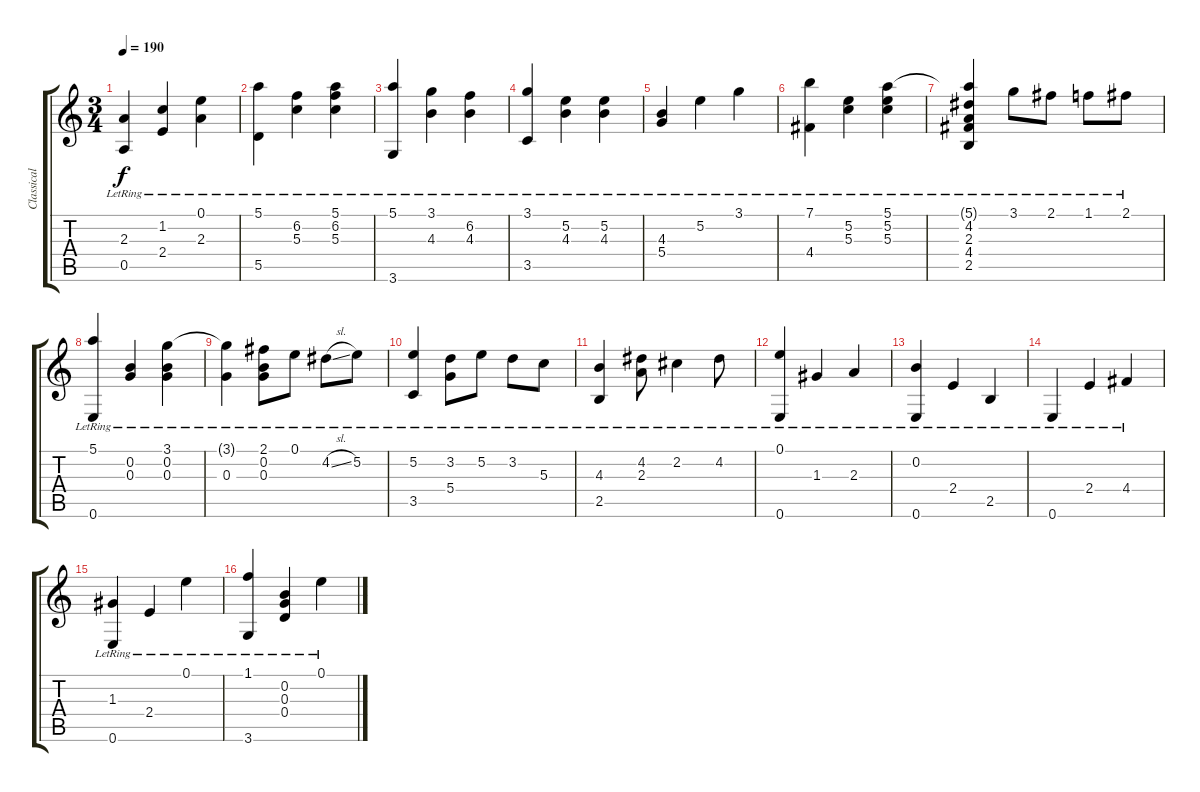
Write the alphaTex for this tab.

\track ("Classical Guitar" "Classical ") {instrument acousticguitarnylon}
\staff {score tabs}
\tuning (E4 B3 G3 D3 A2 E2) {hide}
\ts (3 4)
\tempo 190
\clef g2
\ks c
(2.3{lr} 0.5{lr}).4{dy f} (1.2{lr} 2.4{lr}).4 (0.1{lr} 2.3{lr}).4 |
(5.1{lr} 5.5{lr}).4 (6.2{lr} 5.3{lr}).4 (5.1{lr} 6.2{lr} 5.3{lr}).4 |
(5.1{lr} 3.6{lr}).4 (3.1{lr} 4.3{lr}).4 (6.2{lr} 4.3{lr}).4 |
(3.1{lr} 3.5{lr}).4 (5.2{lr} 4.3{lr}).4 (5.2{lr} 4.3{lr}).4 |
(4.3{lr} 5.4{lr}).4 5.2{lr}.4 3.1{lr}.4 |
(7.1{lr} 4.4{lr}).4 (5.2{lr} 5.3{lr}).4 (5.1{lr} 5.2{lr} 5.3{lr}).4 |
(5.1{t} 4.2{lr} 2.3{lr} 4.4{lr} 2.5{lr}).4 3.1{lr}.8 2.1{lr}.8 1.1{lr}.8 2.1{lr}.8 |
(5.1{lr} 0.6{lr}).4 (0.2{lr} 0.3{lr}).4 (3.1{lr} 0.2{lr} 0.3{lr}).4 |
(3.1{t} 0.3{lr}).4 (2.1{lr} 0.2{lr} 0.3{lr}).8 0.1{lr}.8 4.2{sl lr}.8 5.2{lr}.8 |
(5.2{lr} 3.5{lr}).4 (3.2{lr} 5.4{lr}).8 5.2{lr}.8 3.2{lr}.8 5.3{lr}.8 |
(4.3{lr} 2.5{lr}).4 (4.2{lr} 2.3{lr}).8 2.2{lr}.4 4.2{lr}.8 |
(0.1{lr} 0.6{lr}).4 1.3{lr}.4 2.3{lr}.4 |
(0.2{lr} 0.6{lr}).4 2.4{lr}.4 2.5{lr}.4 |
0.6{lr}.4 2.4{lr}.4 4.4{lr}.4 |
(1.3{lr} 0.6{lr}).4 2.4{lr}.4 0.1{lr}.4 |
(1.1{lr} 3.6{lr}).4 (0.2{lr} 0.3{lr} 0.4{lr}).4 0.1{lr}.4
